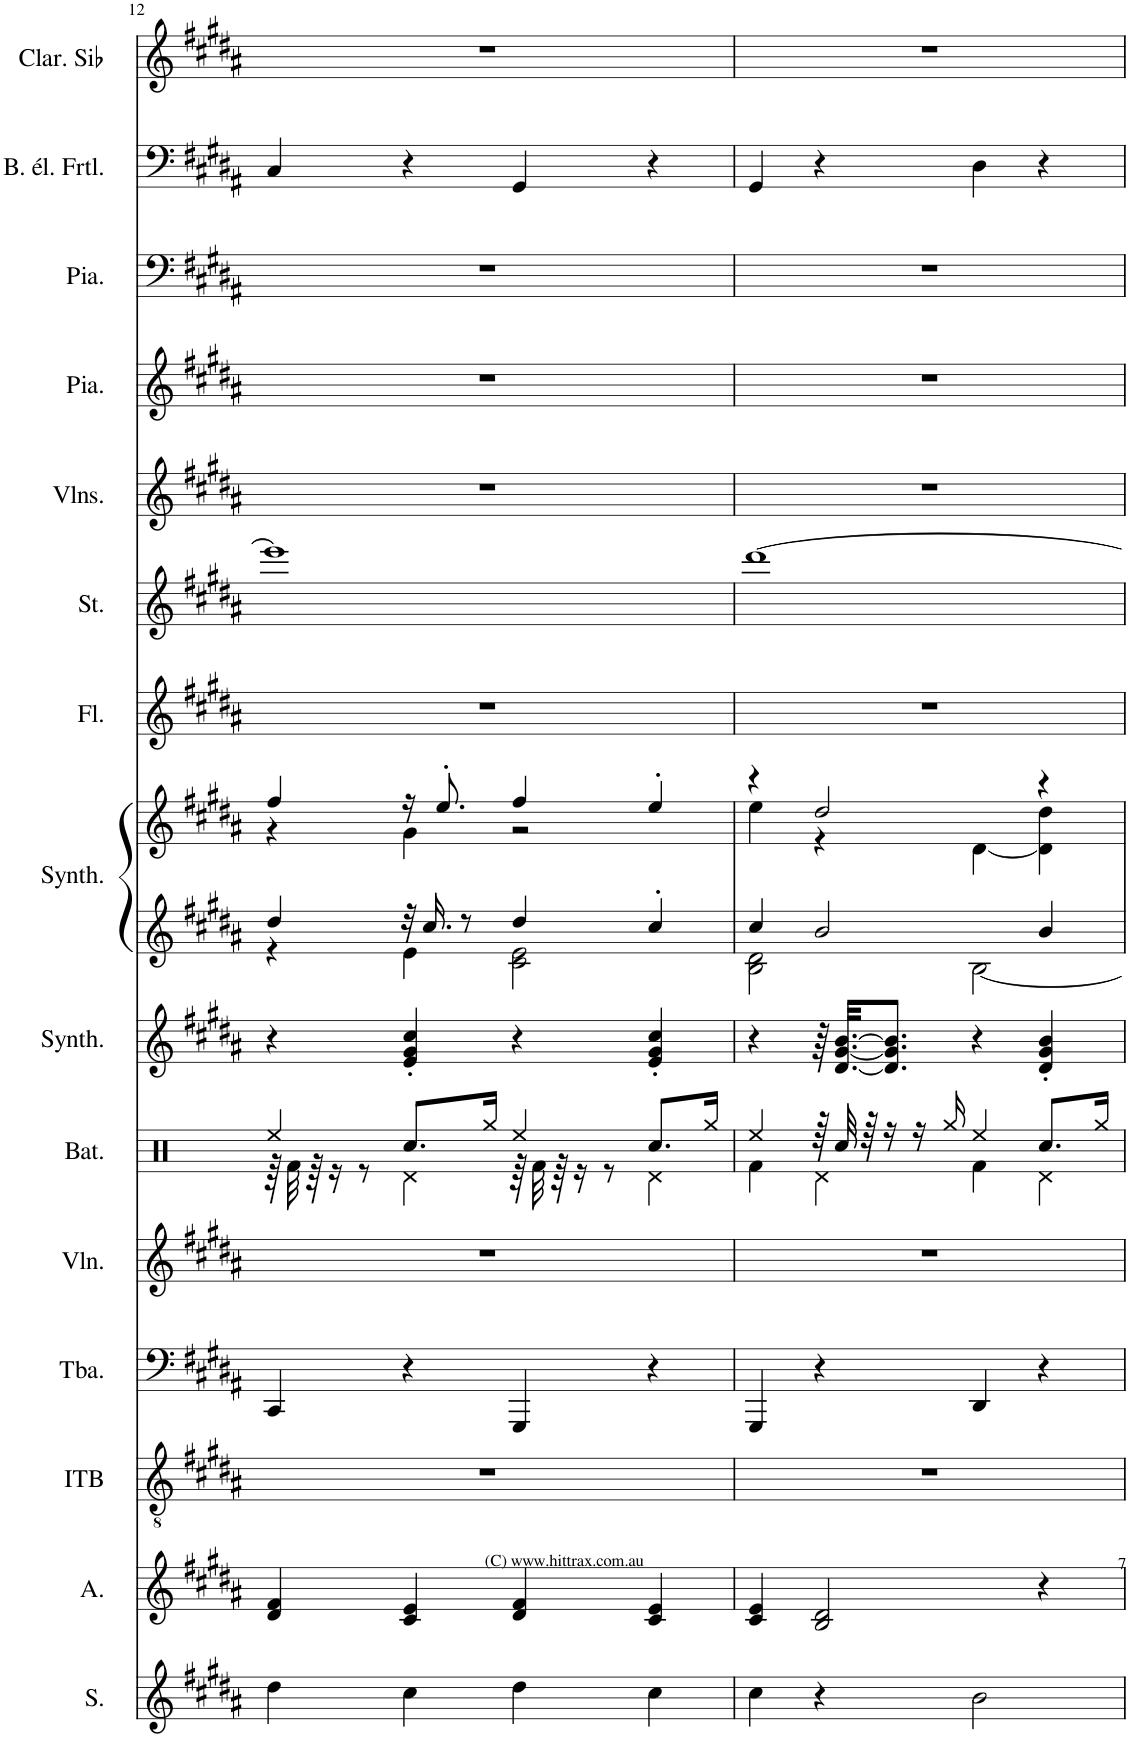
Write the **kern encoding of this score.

**kern	**kern	**kern	**kern	**kern	**kern	**kern	**kern	**kern	**kern	**kern	**kern	**kern	**kern	**kern	**kern
*part15	*part14	*part13	*part12	*part11	*part10	*part9	*part8	*part8	*part7	*part6	*part5	*part4	*part3	*part2	*part1
*staff16	*staff15	*staff14	*staff13	*staff12	*staff11	*staff10	*staff9	*staff8	*staff7	*staff6	*staff5	*staff4	*staff3	*staff2	*staff1
*I"Soprano	*I"Alto	*I"Banjo Irlandais Ténor	*I"Tuba	*I"Violon	*I"Batterie	*I"Synthétiseur de dents de scie	*I"Synthétiseur d'instruments à cordes	*	*I"Flûte	*I"Cordes	*I"Violons	*I"Piano	*I"Piano	*I"Basse électrique fretless, Dance Me To The End Of Love	*I"Clarinette en Sib
*I'S.	*I'A.	*	*I'Tba.	*I'Vln.	*I'Bat.	*I'Synth.	*I'Synth.	*	*I'Fl.	*	*I'Vlns.	*I'Pia.	*I'Pia.	*I'B. él. Frtl.	*I'Clar. Sib
!!LO:PB:g=z
*clefG2	*clefG2	*clefGv2	*clefF4	*clefG2	*clefX	*clefG2	*clefG2	*clefG2	*clefG2	*clefG2	*clefG2	*clefG2	*clefF4	*clefF4	*clefG2
*	*	*Trd7c12	*	*	*	*	*	*	*	*	*	*	*	*Trd7c12	*Trd1c2
*k[f#c#g#d#a#]	*k[f#c#g#d#a#]	*k[f#c#g#d#a#]	*k[f#c#g#d#a#]	*k[f#c#g#d#a#]	*k[]	*k[f#c#g#d#a#]	*k[f#c#g#d#a#]	*k[f#c#g#d#a#]	*k[f#c#g#d#a#]	*k[f#c#g#d#a#]	*k[f#c#g#d#a#]	*k[f#c#g#d#a#]	*k[f#c#g#d#a#]	*k[f#c#g#d#a#]	*k[f#c#g#d#a#]
*M4/4	*M4/4	*M4/4	*M4/4	*M4/4	*M4/4	*M4/4	*M4/4	*M4/4	*M4/4	*M4/4	*M4/4	*M4/4	*M4/4	*M4/4	*M4/4
=12	=12	=12	=12	=12	=12	=12	=12	=12	=12	=12	=12	=12	=12	=12	=12
*	*	*	*	*	*^	*	*^	*^	*	*	*	*	*	*	*
4dd#\	4d#/ 4f#/	1r	4CC#/	1r	4Ree/	64r	4r	4dd#/	4r	4ff#/	4r	1r	1eee]	1r	1r	1r	4C#/	1r
.	.	.	.	.	.	32Rf\	.	.	.	.	.	.	.	.	.	.	.	.
.	.	.	.	.	.	64r	.	.	.	.	.	.	.	.	.	.	.	.
.	.	.	.	.	.	16r	.	.	.	.	.	.	.	.	.	.	.	.
.	.	.	.	.	.	8r	.	.	.	.	.	.	.	.	.	.	.	.
4cc#\	4c#/ 4e/	.	4r	.	8.Rcc/L	4Rd\	4e/' 4g#/' 4cc#/'	32r	4e\	16r	4g#\	.	.	.	.	.	4r	.
.	.	.	.	.	.	.	.	16.cc#/	.	.	.	.	.	.	.	.	.	.
.	.	.	.	.	.	.	.	.	.	8.ee'/	.	.	.	.	.	.	.	.
.	.	.	.	.	.	.	.	8r	.	.	.	.	.	.	.	.	.	.
.	.	.	.	.	16Rgg/Jk	.	.	.	.	.	.	.	.	.	.	.	.	.
4dd#\	4d#/ 4f#/	.	4GGG#/	.	4Ree/	64r	4r	4dd#/	2c#\ 2e\	4ff#/	2r	.	.	.	.	.	4GG#/	.
.	.	.	.	.	.	32Rf\	.	.	.	.	.	.	.	.	.	.	.	.
.	.	.	.	.	.	64r	.	.	.	.	.	.	.	.	.	.	.	.
.	.	.	.	.	.	16r	.	.	.	.	.	.	.	.	.	.	.	.
.	.	.	.	.	.	8r	.	.	.	.	.	.	.	.	.	.	.	.
4cc#\	4c#/ 4e/	.	4r	.	8.Rcc/L	4Rd\	4e/' 4g#/' 4cc#/'	4cc#'/	.	4ee'/	.	.	.	.	.	.	4r	.
.	.	.	.	.	16Rgg/Jk	.	.	.	.	.	.	.	.	.	.	.	.	.
=13	=13	=13	=13	=13	=13	=13	=13	=13	=13	=13	=13	=13	=13	=13	=13	=13	=13	=13
4cc#\	4c#/ 4e/	1r	4GGG#/	1r	4Ree/	4Rf\	4r	4cc#/	2B\ 2d#\	4r	4ee\	1r	[1ddd#	1r	1r	1r	4GG#/	1r
4r	2B/ 2d#/	.	4r	.	64r	4Rd\	64r	2b/	.	2dd#/	4r	.	.	.	.	.	4r	.
.	.	.	.	.	32Rcc/	.	[32.d#/ [32.g#/ [32.b/KKL	.	.	.	.	.	.	.	.	.	.	.
.	.	.	.	.	64r	.	.	.	.	.	.	.	.	.	.	.	.	.
.	.	.	.	.	16r	.	8.d#/] 8.g#/] 8.b/]J	.	.	.	.	.	.	.	.	.	.	.
.	.	.	.	.	16r	.	.	.	.	.	.	.	.	.	.	.	.	.
.	.	.	.	.	16Rgg/	.	.	.	.	.	.	.	.	.	.	.	.	.
2b\	.	.	4DD#/	.	4Ree/	4Rf\	4r	.	[2B\	.	[4d#\	.	.	.	.	.	4D#\	.
.	4r	.	4r	.	8.Rcc/L	4Rd\	4d#/' 4g#/' 4b/'	4b/	.	4r	4d#\] 4dd#\	.	.	.	.	.	4r	.
.	.	.	.	.	16Rgg/Jk	.	.	.	.	.	.	.	.	.	.	.	.	.
*	*	*	*	*	*	*	*	*v	*v	*	*	*	*	*	*	*	*	*
*	*	*	*	*	*v	*v	*	*	*v	*v	*	*	*	*	*	*	*
=	=	=	=	=	=	=	=	=	=	=	=	=	=	=	=
*-	*-	*-	*-	*-	*-	*-	*-	*-	*-	*-	*-	*-	*-	*-	*-
